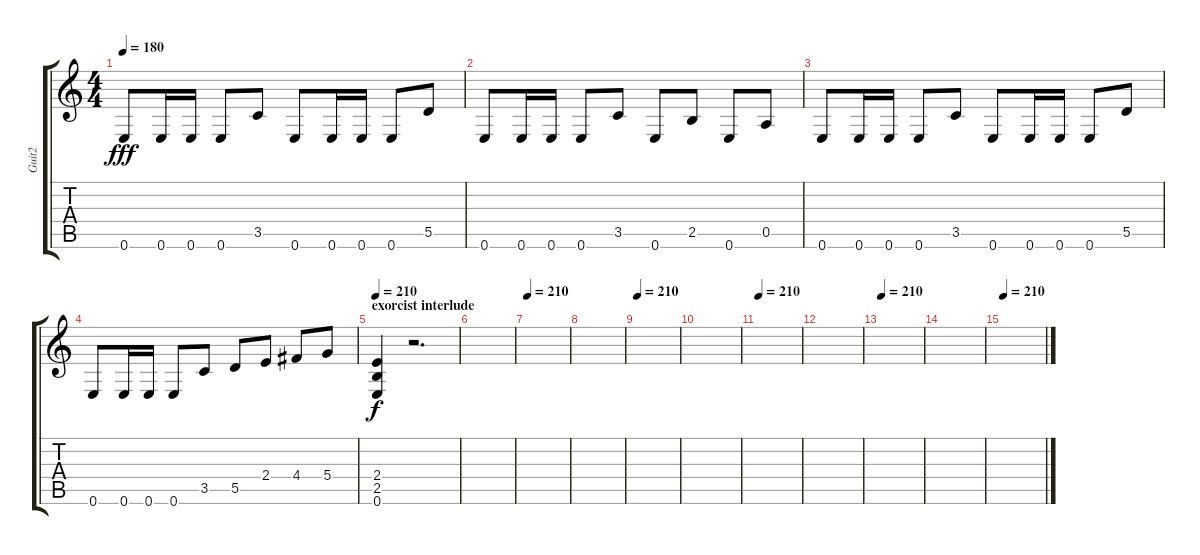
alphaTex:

\track ("Guit2" "Guit2") {instrument electricguitarclean}
\staff {score tabs}
\tuning (E4 B3 G3 D3 A2 E2) {hide}
\ts (4 4)
\tempo 180
\clef g2
\ks c
0.6.8{dy fff} 0.6.16 0.6.16 0.6.8 3.5.8 0.6.8 0.6.16 0.6.16 0.6.8 5.5.8 |
0.6.8 0.6.16 0.6.16 0.6.8 3.5.8 0.6.8 2.5.8 0.6.8 0.5.8 |
0.6.8 0.6.16 0.6.16 0.6.8 3.5.8 0.6.8 0.6.16 0.6.16 0.6.8 5.5.8 |
0.6.8 0.6.16 0.6.16 0.6.8 3.5.8 5.5.8 2.4.8 4.4.8 5.4.8 |
\section ("" "exorcist interlude")
\tempo 210
(2.4 2.5 0.6).4{dy f} r.2{d} |
|
\tempo 210
|
|
\tempo 210
|
|
\tempo 210
|
|
\tempo 210
|
|
\tempo 210
